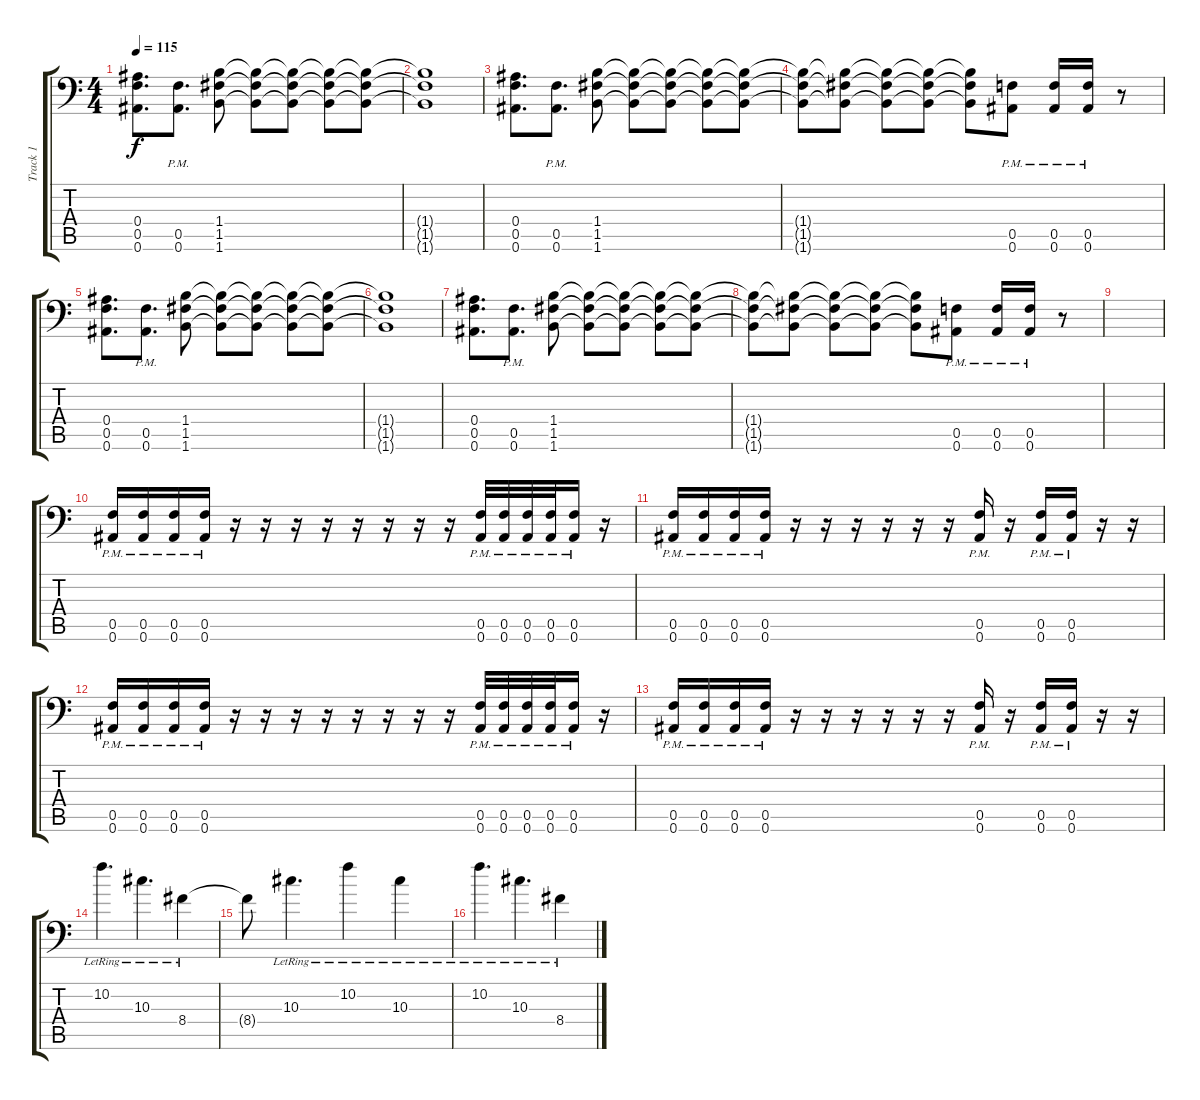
\track ("Track 1" "Track 1") {instrument distortionguitar}
\staff {score tabs}
\tuning (C4 G3 Eb3 Bb2 F2 Bb1) {hide}
\ts (4 4)
\tempo 115
\clef f4
\ks c
(0.4 0.5 0.6).8{d dy f} (0.5{pm} 0.6{pm}).8{d} (1.4 1.5 1.6).8 (1.4{t} 1.5{t} 1.6{t}).8 (1.4{t} 1.5{t} 1.6{t}).8 (1.4{t} 1.5{t} 1.6{t}).8 (1.4{t} 1.5{t} 1.6{t}).8 |
(1.4{t} 1.5{t} 1.6{t}).1 |
(0.4 0.5 0.6).8{d} (0.5{pm} 0.6{pm}).8{d} (1.4 1.5 1.6).8 (1.4{t} 1.5{t} 1.6{t}).8 (1.4{t} 1.5{t} 1.6{t}).8 (1.4{t} 1.5{t} 1.6{t}).8 (1.4{t} 1.5{t} 1.6{t}).8 |
(1.4{t} 1.5{t} 1.6{t}).8 (1.4{t} 1.5{t} 1.6{t}).8 (1.4{t} 1.5{t} 1.6{t}).8 (1.4{t} 1.5{t} 1.6{t}).8 (1.4{t} 1.5{t} 1.6{t}).8 (0.5{pm} 0.6{pm}).8 (0.5{pm} 0.6{pm}).16 (0.5{pm} 0.6{pm}).16 r.8 |
(0.4 0.5 0.6).8{d} (0.5{pm} 0.6{pm}).8{d} (1.4 1.5 1.6).8 (1.4{t} 1.5{t} 1.6{t}).8 (1.4{t} 1.5{t} 1.6{t}).8 (1.4{t} 1.5{t} 1.6{t}).8 (1.4{t} 1.5{t} 1.6{t}).8 |
(1.4{t} 1.5{t} 1.6{t}).1 |
(0.4 0.5 0.6).8{d} (0.5{pm} 0.6{pm}).8{d} (1.4 1.5 1.6).8 (1.4{t} 1.5{t} 1.6{t}).8 (1.4{t} 1.5{t} 1.6{t}).8 (1.4{t} 1.5{t} 1.6{t}).8 (1.4{t} 1.5{t} 1.6{t}).8 |
(1.4{t} 1.5{t} 1.6{t}).8 (1.4{t} 1.5{t} 1.6{t}).8 (1.4{t} 1.5{t} 1.6{t}).8 (1.4{t} 1.5{t} 1.6{t}).8 (1.4{t} 1.5{t} 1.6{t}).8 (0.5{pm} 0.6{pm}).8 (0.5{pm} 0.6{pm}).16 (0.5{pm} 0.6{pm}).16 r.8 |
|
(0.5{pm} 0.6{pm}).16 (0.5{pm} 0.6{pm}).16 (0.5{pm} 0.6{pm}).16 (0.5{pm} 0.6{pm}).16 r.16 r.16 r.16 r.16 r.16 r.16 r.16 r.16 (0.5{pm} 0.6{pm}).32 (0.5{pm} 0.6{pm}).32 (0.5{pm} 0.6{pm}).32 (0.5{pm} 0.6{pm}).32 (0.5{pm} 0.6{pm}).16 r.16 |
(0.5{pm} 0.6{pm}).16 (0.5{pm} 0.6{pm}).16 (0.5{pm} 0.6{pm}).16 (0.5{pm} 0.6{pm}).16 r.16 r.16 r.16 r.16 r.16 r.16 (0.5{pm} 0.6{pm}).16 r.16 (0.5{pm} 0.6{pm}).16 (0.5{pm} 0.6{pm}).16 r.16 r.16 |
(0.5{pm} 0.6{pm}).16 (0.5{pm} 0.6{pm}).16 (0.5{pm} 0.6{pm}).16 (0.5{pm} 0.6{pm}).16 r.16 r.16 r.16 r.16 r.16 r.16 r.16 r.16 (0.5{pm} 0.6{pm}).32 (0.5{pm} 0.6{pm}).32 (0.5{pm} 0.6{pm}).32 (0.5{pm} 0.6{pm}).32 (0.5{pm} 0.6{pm}).16 r.16 |
(0.5{pm} 0.6{pm}).16 (0.5{pm} 0.6{pm}).16 (0.5{pm} 0.6{pm}).16 (0.5{pm} 0.6{pm}).16 r.16 r.16 r.16 r.16 r.16 r.16 (0.5{pm} 0.6{pm}).16 r.16 (0.5{pm} 0.6{pm}).16 (0.5{pm} 0.6{pm}).16 r.16 r.16 |
10.2{lr}.4{d} 10.3{lr}.4{d} 8.4{lr}.4 |
8.4{t}.8 10.3{lr}.4{d} 10.2{lr}.4 10.3{lr}.4 |
10.2{lr}.4{d} 10.3{lr}.4{d} 8.4{lr}.4
